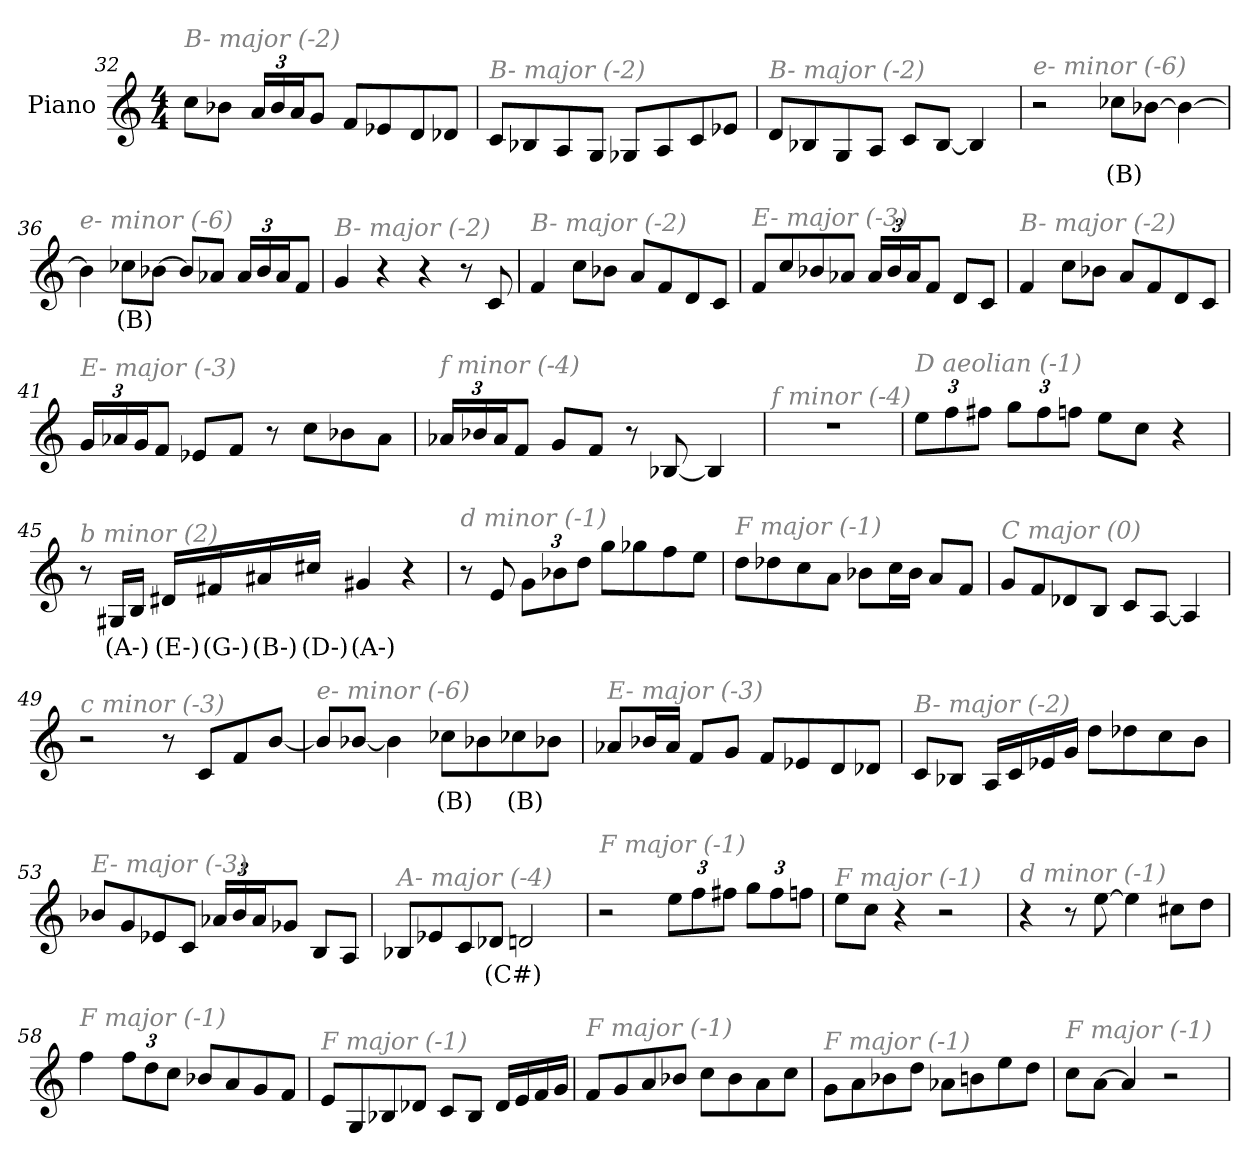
**kern	**text
*part1	*part1
*staff1	*staff1
*I"Piano	*
*I'Pno	*
*clefG2	*
*k[]	*
*M4/4	*
=32	=32
!LO:TX:i:color=#808080:t=B- major (-2)	!
8cc\L	.
8b-X\J	.
*Xbrackettup	*
24a/LL	.
24b-/	.
24a/J	.
8g/J	.
8f/L	.
8e-X/	.
8d/	.
8d-X/J	.
=33	=33
!LO:TX:i:color=#808080:t=B- major (-2)	!
8c/L	.
8B-X/	.
8A/	.
8G/J	.
8G-X/L	.
8A/	.
8c/	.
8e-X/J	.
!!LO:LB:g=z
=34	=34
!LO:TX:i:color=#808080:t=B- major (-2)	!
8d/L	.
8B-X/	.
8G/	.
8A/J	.
8c/L	.
[8B-/J	.
4B-/]	.
=35	=35
!LO:TX:i:color=#808080:t=e- minor (-6)	!
2r	.
8cc-Xi\L	(B)
[8b-X\J	.
4b-\_	.
=36	=36
!LO:TX:i:color=#808080:t=e- minor (-6)	!
4b-\]	.
8cc-Xi\L	(B)
[8b-X\J	.
8b-/L]	.
8a-X/J	.
24a-/LL	.
24b-/	.
24a-/J	.
8f/J	.
=37	=37
!LO:TX:i:color=#808080:t=B- major (-2)	!
4g/	.
4r	.
4r	.
8r	.
8c/	.
=38	=38
!LO:TX:i:color=#808080:t=B- major (-2)	!
4f/	.
8cc\L	.
8b-X\J	.
8a/L	.
8f/	.
8d/	.
8c/J	.
!!LO:LB:g=z
=39	=39
!LO:TX:i:color=#808080:t=E- major (-3)	!
8f/L	.
8cc/	.
8b-X/	.
8a-X/J	.
24a-/LL	.
24b-/	.
24a-/J	.
8f/J	.
8d/L	.
8c/J	.
=40	=40
!LO:TX:i:color=#808080:t=B- major (-2)	!
4f/	.
8cc\L	.
8b-X\J	.
8a/L	.
8f/	.
8d/	.
8c/J	.
=41	=41
!LO:TX:i:color=#808080:t=E- major (-3)	!
24g/LL	.
24a-X/	.
24g/J	.
8f/J	.
8e-X/L	.
8f/J	.
8r	.
8cc\L	.
8b-X\	.
8a-\J	.
=42	=42
!LO:TX:i:color=#808080:t=f minor (-4)	!
24a-X/LL	.
24b-X/	.
24a-/J	.
8f/J	.
8g/L	.
8f/J	.
8r	.
[8B-X/	.
4B-/]	.
!!LO:PB:g=z
=43	=43
!LO:TX:i:color=#808080:t=f minor (-4)	!
1r	.
=44	=44
!LO:TX:i:color=#808080:t=D aeolian (-1)	!
12ee\L	.
12ff\	.
12ff#X\J	.
12gg\L	.
12ff#\	.
12ffn\J	.
8ee\L	.
8cc\J	.
4r	.
=45	=45
!LO:TX:i:color=#808080:t=b minor (2)	!
8r	.
16G#Xi/LL	(A-)
16B/JJ	.
16d#Xi/LL	(E-)
16f#Xi/	(G-)
16a#Xi/	(B-)
16cc#Xi/JJ	(D-)
4g#Xi/	(A-)
4r	.
=46	=46
!LO:TX:i:color=#808080:t=d minor (-1)	!
8r	.
8e/	.
12g\L	.
12b-X\	.
12dd\J	.
8gg\L	.
8gg-X\	.
8ff\	.
8ee\J	.
!!LO:LB:g=z
=47	=47
!LO:TX:i:color=#808080:t=F major (-1)	!
8dd\L	.
8dd-X\	.
8cc\	.
8a\J	.
8b-X\L	.
16cc\L	.
16b-\JJ	.
8a/L	.
8f/J	.
=48	=48
!LO:TX:i:color=#808080:t=C major (0)	!
8g/L	.
8f/	.
8d-X/	.
8B/J	.
8c/L	.
[8A/J	.
4A/]	.
=49	=49
!LO:TX:i:color=#808080:t=c minor (-3)	!
2r	.
8r	.
8c/L	.
8f/	.
[8b/J	.
=50	=50
!LO:TX:i:color=#808080:t=e- minor (-6)	!
8b/L]	.
[8b-X/J	.
4b-\]	.
8cc-Xi\L	(B)
8b-X\	.
8cc-Xi\	(B)
8b-X\J	.
!!LO:LB:g=z
=51	=51
!LO:TX:i:color=#808080:t=E- major (-3)	!
8a-X/L	.
16b-X/L	.
16a-/JJ	.
8f/L	.
8g/J	.
8f/L	.
8e-X/	.
8d/	.
8d-X/J	.
=52	=52
!LO:TX:i:color=#808080:t=B- major (-2)	!
8c/L	.
8B-X/J	.
16A/LL	.
16c/	.
16e-X/	.
16g/JJ	.
8dd\L	.
8dd-X\	.
8cc\	.
8b\J	.
=53	=53
!LO:TX:i:color=#808080:t=E- major (-3)	!
8b-X/L	.
8g/	.
8e-X/	.
8c/J	.
24a-X/LL	.
24b-/	.
24a-/J	.
8g-X/J	.
8B/L	.
8A/J	.
=54	=54
!LO:TX:i:color=#808080:t=A- major (-4)	!
8B-X/L	.
8e-X/	.
8c/	.
8d-Xi/J	(C#)
2d/	.
!!LO:LB:g=z
=55	=55
!LO:TX:i:color=#808080:t=F major (-1)	!
2r	.
12ee\L	.
12ff\	.
12ff#X\J	.
12gg\L	.
12ff#\	.
12ffn\J	.
=56	=56
!LO:TX:i:color=#808080:t=F major (-1)	!
8ee\L	.
8cc\J	.
4r	.
2r	.
=57	=57
!LO:TX:i:color=#808080:t=d minor (-1)	!
4r	.
8r	.
[8ee\	.
4ee\]	.
8cc#X\L	.
8dd\J	.
=58	=58
!LO:TX:i:color=#808080:t=F major (-1)	!
4ff\	.
12ff\L	.
12dd\	.
12cc\J	.
8b-X/L	.
8a/	.
8g/	.
8f/J	.
!!LO:LB:g=z
=59	=59
!LO:TX:i:color=#808080:t=F major (-1)	!
8e/L	.
8G/	.
8B-X/	.
8d-X/J	.
8c/L	.
8B-/J	.
16d-/LL	.
16e/	.
16f/	.
16g/JJ	.
=60	=60
!LO:TX:i:color=#808080:t=F major (-1)	!
8f/L	.
8g/	.
8a/	.
8b-X/J	.
8cc\L	.
8b-\	.
8a\	.
8cc\J	.
=61	=61
!LO:TX:i:color=#808080:t=F major (-1)	!
8g\L	.
8a\	.
8b-X\	.
8dd\J	.
8a-X\L	.
8bn\	.
8ee\	.
8dd\J	.
=62	=62
!LO:TX:i:color=#808080:t=F major (-1)	!
8cc\L	.
[8a\J	.
4a/]	.
2r	.
=	=
*-	*-
